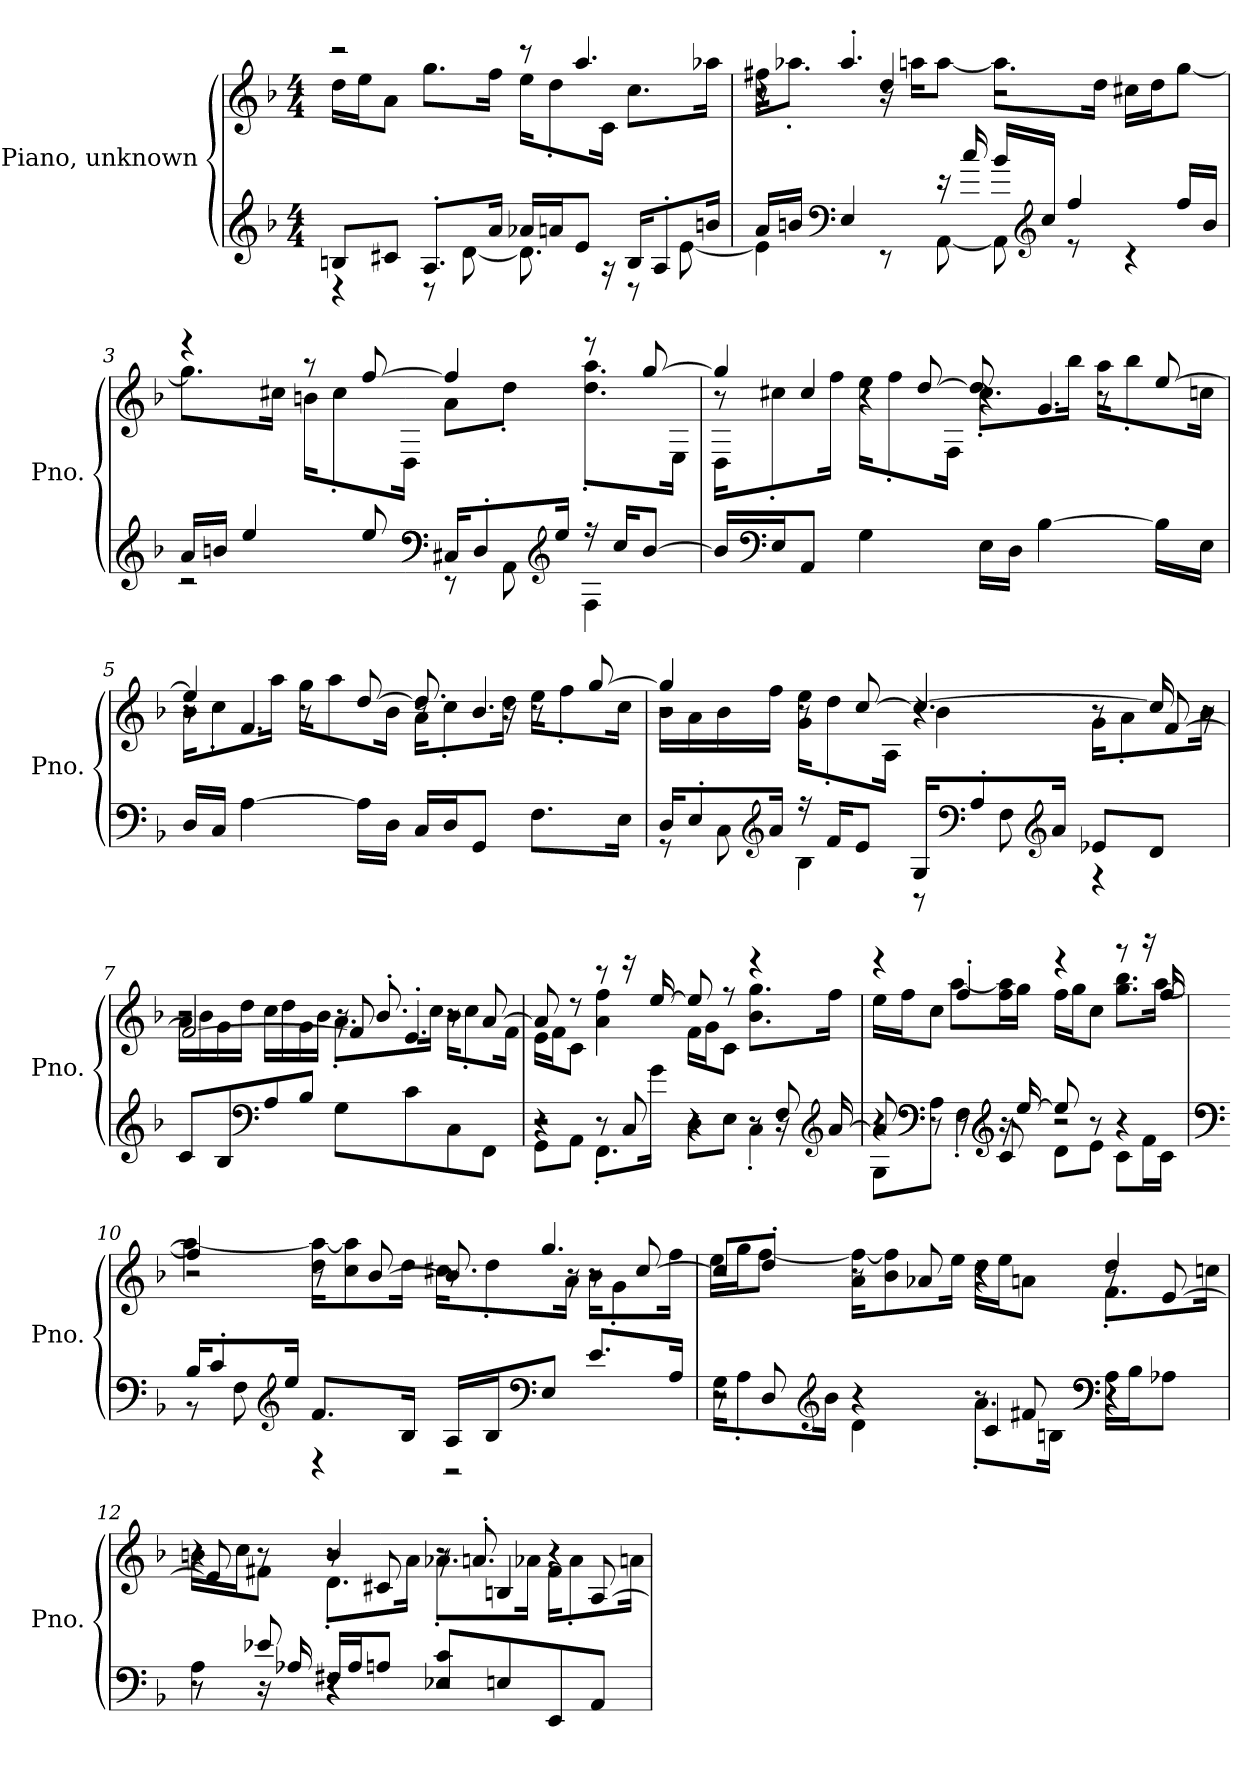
**kern	**kern
*part1	*part1
*staff2	*staff1
*I"Piano, unknown	*
*I'Pno.	*
*clefG2	*clefG2
*k[b-]	*k[b-]
*M4/4	*M4/4
*MM120	*MM120
=1	=1
*^	*^
8Bn/L	4r	2r	16dd\LL
.	.	.	16ee\J
8c#X/J	.	.	8a\J
8.A'/L	8r	.	8.gg\L
.	[8d\	.	.
16a/Jk	.	.	16ff\Jk
16a-X/LL	8.d\]	8r	16ee\KL
16an/J	.	.	8dd'\
8e/J	.	4.aa/	.
.	16r	.	16c\Jk
16B/KL	8r	.	8.cc\L
8A'/	.	.	.
.	[8e\	.	.
16bn/Jk	.	.	16aa-X\Jk
=2	=2	=2	=2
*	*	*	*^
16a/LL	4e\]	8r	16ff#X\KL	4r
16bn/JJ	.	.	8.aa-X'\J	.
*clefF4	*	*	*	*
4E/	.	4.aa-'/	.	.
.	8r	.	16r	4dd/
.	.	.	16aan\KL	.
16r	[8AA\	.	[8aa\J	.
16cc/	.	.	.	.
16b/LL	8AA\]	2r	8.aa\L]	2r
*clefG2	*	*	*	*
16cc/JJ	.	.	.	.
4ff/	8r	.	.	.
.	.	.	16dd\Jk	.
.	4r	.	16cc#X\LL	.
.	.	.	16dd\J	.
16ff/LL	.	.	[8gg\J	.
16b/JJ	.	.	.	.
*	*	*	*v	*v
!!LO:LB:g=z
=3	=3	=3	=3
16a/LL	2r	4r	8.gg\L]
16bn/JJ	.	.	.
4ee/	.	.	.
.	.	.	16cc#X\Jk
.	.	8r	16bn\KL
.	.	.	8cc#'\
8ee/	.	[8ff/	.
.	.	.	16D\Jk
*clefF4	*	*	*
16C#X/KL	8r	4ff/]	8a\L
8D'/	.	.	.
.	8AA\	.	8dd'\J
*clefG2	*	*	*
16ee/Jk	.	.	.
16r	4F\	8r	8.dd\' 8.aa\'L
16cc/KL	.	.	.
[8b/J	.	[8gg/	.
.	.	.	16E\Jk
*v	*v	*	*
=4	=4	=4
*	*	*^
16b/LL]	4gg/]	16D\KL	8r
*clefF4	*	*	*
16E/J	.	8cc#X'\	.
8AA/J	.	.	4cc#/
.	.	16ff\Jk	.
4G\	4r	16ee\KL	.
.	.	8ff'\	.
.	.	.	[8dd/
.	.	16F\Jk	.
16E\LL	4r	8.cc#'\L	8dd/]
16D\JJ	.	.	.
[4B-\	.	.	4.g/
.	.	16bb-\Jk	.
.	8r	16aa\KL	.
.	.	8bb-'\	.
16B-\LL]	[8ee/	.	.
16E\JJ	.	16ccn\Jk	.
!!LO:LB:g=z	!!	!!
=5	=5	=5	=5
16D/LL	4ee/]	16b-\KL	8r
16C/JJ	.	8cc'\	.
[4A\	.	.	4.f/
.	.	16aa\Jk	.
.	8r	16gg\KL	.
.	.	8aa'\	.
16A\LL]	[8dd/	.	.
16D\JJ	.	16b-\Jk	.
16C/LL	8.dd/]	16a\KL	8r
16D/J	.	8cc'\	.
8GG/J	.	.	4.b-/
.	16r	16dd\Jk	.
8.F\L	8r	16ee\KL	.
.	.	8ff'\	.
.	[8gg/	.	.
16E\Jk	.	16cc\Jk	.
=6	=6	=6	=6
*^	*	*	*
16D/KL	8r	4gg/]	16b-\LL	2r
8E'/	.	.	16a\	.
.	8C\	.	16b-\	.
*clefG2	*	*	*	*
16a/Jk	.	.	16ff\JJ	.
16r	4B-\	8r	16g\ 16ee\KL	.
16f/KL	.	.	8dd'\	.
8e/J	.	[8cc/	.	.
.	.	.	16A\Jk	.
16G/KL	8r	4.cc/_	4b-\	4r
*clefF4	*	*	*	*
8A'/	.	.	.	.
.	8F\	.	.	.
*clefG2	*	*	*	*
16a/Jk	.	.	.	.
8e-X/L	4r	.	16g\KL	8r
.	.	.	8a'\	.
8d/J	.	16cc/]	.	[8f/
.	.	16r	16b-\Jk	.
*v	*v	*	*	*
!!LO:LB:g=z	!!	!!
=7	=7	=7	=7
8c/L	2r	16a\LL	2f/_
.	.	16b-\	.
8B-/	.	16g\	.
.	.	16dd\JJ	.
*clefF4	*	*	*
8A/	.	16cc\LL	.
.	.	16dd\	.
8B-/J	.	16g\	.
.	.	16b-\JJ	.
8G\L	16r	8.a'\L	8f/]
.	8.b-'/	.	.
8c\	.	.	4.e'/
.	.	16cc\Jk	.
8C\	8r	16b-\KL	.
.	.	8cc'\	.
8FF\J	[8a/	.	.
.	.	16f\Jk	.
*	*	*v	*v
=8	=8	=8
*^	*	*
*	*^	*	*
2r	8GG\L	4r	8a/]	16e\LL
.	.	.	.	16f\J
.	8AA\J	.	8r	8c\J
.	8.FF'\L	8r	8r	4a\ 4ff\
.	.	8C/	16r	.
.	16g\Jk	.	[16ee/	.
4r	8D\L	4r	8ee/]	16f\LL
.	.	.	.	16g\J
.	8E\J	.	8r	8c\J
8r	4C'\	8r	4r	8.b-\ 8.gg\L
16r	.	8F/	.	.
*clefG2	*	*	*	*
[16a/	.	.	.	16ff\Jk
!!LO:LB:g=z	!!
=9	=9	=9	=9	=9
8a/]	8G\L	4r	4r	16ee\LL
.	.	.	.	16ff\J
*clefF4	*	*	*	*
8r	8A\J	.	.	8cc\J
8r	4F'\	8r	4ff'/	[8aa\L
*clefG2	*	*	*	*
16r	.	8c/	.	16ff\ 16aa\]L
[16ee/	.	.	.	16gg\JJ
8ee/]	8d\L	2r	4r	16ff\LL
.	.	.	.	16gg\J
8r	8e\J	.	.	8cc\J
4r	8c\L	.	8r	8.gg\ 8.bb-\L
.	16f\L	.	16r	.
.	16c\JJ	.	[16ff/	[16aa\Jk
*v	*v	*v	*	*
*	*v	*v
=10	=10
*clefF4	*
*^	*^
*	*	*	*^
16B-/KL	8r	4ff/]	4aa\_	2r
8c'/	.	.	.	.
.	8F\	.	.	.
*clefG2	*	*	*	*
16ee/Jk	.	.	.	.
8.f/L	4r	8r	16dd\ 16aa\_KL	.
.	.	.	8cc\ 8aa\]	.
.	.	[8b-/	.	.
16B-/Jk	.	.	16dd\Jk	.
16A/LL	2r	8.b-/]	16cc#X\KL	8r
16B-/J	.	.	8dd'\	.
*clefF4	*	*	*	*
8E/J	.	.	.	4.gg/
.	.	16r	16a\Jk	.
8.e/L	.	8r	16b-\KL	.
.	.	.	8g'\	.
.	.	[8cc#/	.	.
16A/Jk	.	.	16ff\Jk	.
!!LO:LB:g=z	!!	!!
=11	=11	=11	=11	=11
*	*^	*	*	*
2r	16G\KL	8r	8cc#/L]	16ee\LL	2r
.	8A'\	.	.	16gg\J	.
.	.	8D/	8dd'/J	[8ff\J	.
*clefG2	*	*	*	*	*
.	16b-\Jk	.	.	.	.
.	4d\	4r	8r	16a\ 16ff\_KL	.
.	.	.	.	8b-\ 8ff\]	.
.	.	.	8a-X/	.	.
.	.	.	.	16ee\Jk	.
8r	8.a'\L	4c/	4r	16dd\LL	4r
.	.	.	.	16ee\J	.
8f#X/	.	.	.	8an\J	.
.	16Bn\Jk	.	.	.	.
*clefF4	*	*	*	*	*
4r	16A\LL	4r	4dd/	8.f'\L	8r
.	16B\J	.	.	.	.
.	8A-X\J	.	.	.	[8e/
.	.	.	.	16ccn\Jk	.
!!LO:PB:g=z	!!	!!
=12	=12	=12	=12	=12	=12
8r	4A\	8r	4r	16bn\LL	8e/]
.	.	.	.	16cc\J	.
8e-X/	.	16r	.	8f#X\J	8r
.	.	16A-X/	.	.	.
4r	4r	16F#X/LL	4b/	8.d'\L	8r
.	.	16A-/J	.	.	.
.	.	8An/J	.	.	8c#X/
.	.	.	.	16a\Jk	.
2r	2r	8E-X/ 8c/L	16r	8.a-X'\L	8r
.	.	.	8.an'/	.	.
.	.	8En/	.	.	4Bn/
.	.	.	.	16a-X\Jk	.
.	.	8EE/	4r	16f#\KL	.
.	.	.	.	8a-'\	.
.	.	8AA/J	.	.	[8A/
.	.	.	.	16an\Jk	.
*v	*v	*v	*	*	*
*	*v	*v	*v
=	=
*-	*-
